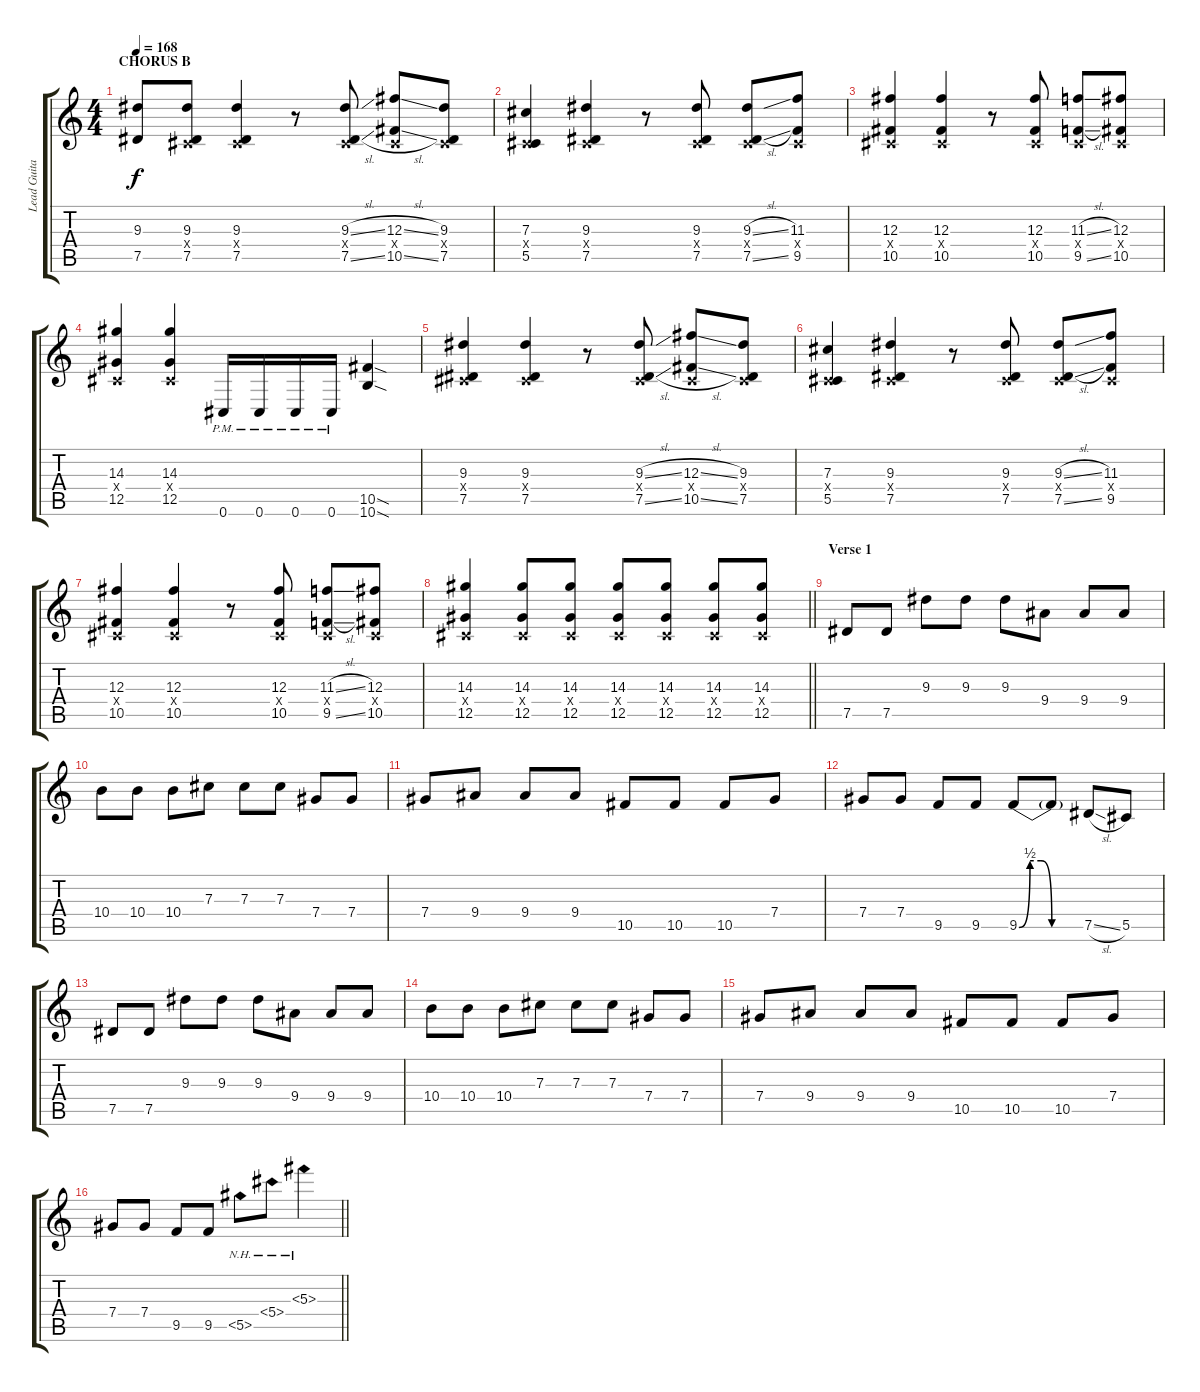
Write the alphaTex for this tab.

\track ("Lead Guitar" "Lead Guita") {instrument distortionguitar}
\staff {score tabs}
\tuning (Eb4 Bb3 Gb3 Db3 Ab2 Db2) {hide}
\ts (4 4)
\section ("" "CHORUS B")
\tempo 168
\clef g2
\ks c
(9.3{t} 7.5{t}).8{dy f} (9.3 0.4{x} 7.5).8 (9.3 0.4{x} 7.5).4 r.8 (9.3{sl} 0.4{x} 7.5{sl}).8 (12.3{sl} 0.4{x} 10.5{sl}).8 (9.3 0.4{x} 7.5).8 |
(7.3 0.4{x} 5.5).4 (9.3 0.4{x} 7.5).4 r.8 (9.3 0.4{x} 7.5).8 (9.3{sl} 0.4{x} 7.5{sl}).8 (11.3 0.4{x} 9.5).8 |
(12.3 0.4{x} 10.5).4 (12.3 0.4{x} 10.5).4 r.8 (12.3 0.4{x} 10.5).8 (11.3{sl} 0.4{x} 9.5{sl}).8 (12.3 0.4{x} 10.5).8 |
(14.3 0.4{x} 12.5).4 (14.3 0.4{x} 12.5).4 0.6{pm}.16 0.6{pm}.16 0.6{pm}.16 0.6{pm}.16 (10.5{sod} 10.6{sod}).4 |
(9.3 0.4{x} 7.5).4 (9.3 0.4{x} 7.5).4 r.8 (9.3{sl} 0.4{x} 7.5{sl}).8 (12.3{sl} 0.4{x} 10.5{sl}).8 (9.3 0.4{x} 7.5).8 |
(7.3 0.4{x} 5.5).4 (9.3 0.4{x} 7.5).4 r.8 (9.3 0.4{x} 7.5).8 (9.3{sl} 0.4{x} 7.5{sl}).8 (11.3 0.4{x} 9.5).8 |
(12.3 0.4{x} 10.5).4 (12.3 0.4{x} 10.5).4 r.8 (12.3 0.4{x} 10.5).8 (11.3{sl} 0.4{x} 9.5{sl}).8 (12.3 0.4{x} 10.5).8 |
\barLineRight lightlight
(14.3 0.4{x} 12.5).4 (14.3 0.4{x} 12.5).8 (14.3 0.4{x} 12.5).8 (14.3 0.4{x} 12.5).8 (14.3 0.4{x} 12.5).8 (14.3 0.4{x} 12.5).8 (14.3 0.4{x} 12.5).8 |
\section ("" "Verse 1")
7.5.8 7.5.8 9.3.8 9.3.8 9.3.8 9.4.8 9.4.8 9.4.8 |
10.4.8 10.4.8 10.4.8 7.3.8 7.3.8 7.3.8 7.4.8 7.4.8 |
7.4.8 9.4.8 9.4.8 9.4.8 10.5.8 10.5.8 10.5.8 7.4.8 |
7.4.8 7.4.8 9.5.8 9.5.8 9.5{be (custom 0 0 10 2 20 2 30 0 60 0)}.8 9.5{t}.8 7.5{sl}.8 5.5.8 |
7.5.8 7.5.8 9.3.8 9.3.8 9.3.8 9.4.8 9.4.8 9.4.8 |
10.4.8 10.4.8 10.4.8 7.3.8 7.3.8 7.3.8 7.4.8 7.4.8 |
7.4.8 9.4.8 9.4.8 9.4.8 10.5.8 10.5.8 10.5.8 7.4.8 |
\barLineRight lightlight
7.4.8 7.4.8 9.5.8 9.5.8 5.5{nh}.8 5.4{nh}.8 5.3{nh}.4
